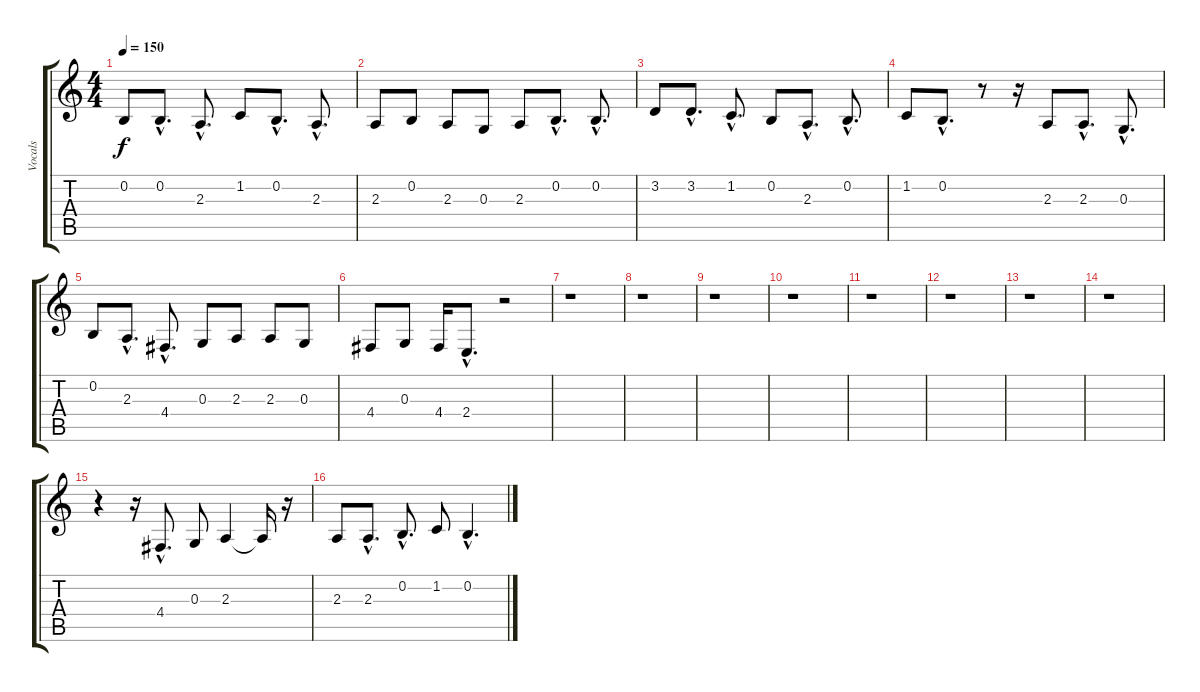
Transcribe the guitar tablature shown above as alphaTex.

\track ("Vocals" "Vocals") {instrument synthvoice}
\staff {score tabs}
\tuning (E4 B3 G3 D3 A2 E2) {hide}
\ts (4 4)
\tempo 150
\clef g2
\ks c
0.2.8{dy f} 0.2{hac}.8{d} 2.3{hac}.8{d} 1.2.8 0.2{hac}.8{d} 2.3{hac}.8{d} |
2.3.8 0.2.8 2.3.8 0.3.8 2.3.8 0.2{hac}.8{d} 0.2{hac}.8{d} |
3.2.8 3.2{hac}.8{d} 1.2{hac}.8{d} 0.2.8 2.3{hac}.8{d} 0.2{hac}.8{d} |
1.2.8 0.2{hac}.8{d} r.8 r.16 2.3.8 2.3{hac}.8{d} 0.3{hac}.8{d} |
0.2.8 2.3{hac}.8{d} 4.4{hac}.8{d} 0.3.8 2.3.8 2.3.8 0.3.8 |
4.4.8 0.3.8 4.4.16 2.4{hac}.8{d} r.2 |
r.1 |
r.1 |
r.1 |
r.1 |
r.1 |
r.1 |
r.1 |
r.1 |
r.4 r.16 4.4{hac}.8{d} 0.3.8 2.3.4 2.3{t}.16 r.16 |
2.3.8 2.3{hac}.8{d} 0.2{hac}.8{d} 1.2.8 0.2{hac}.4{d}
